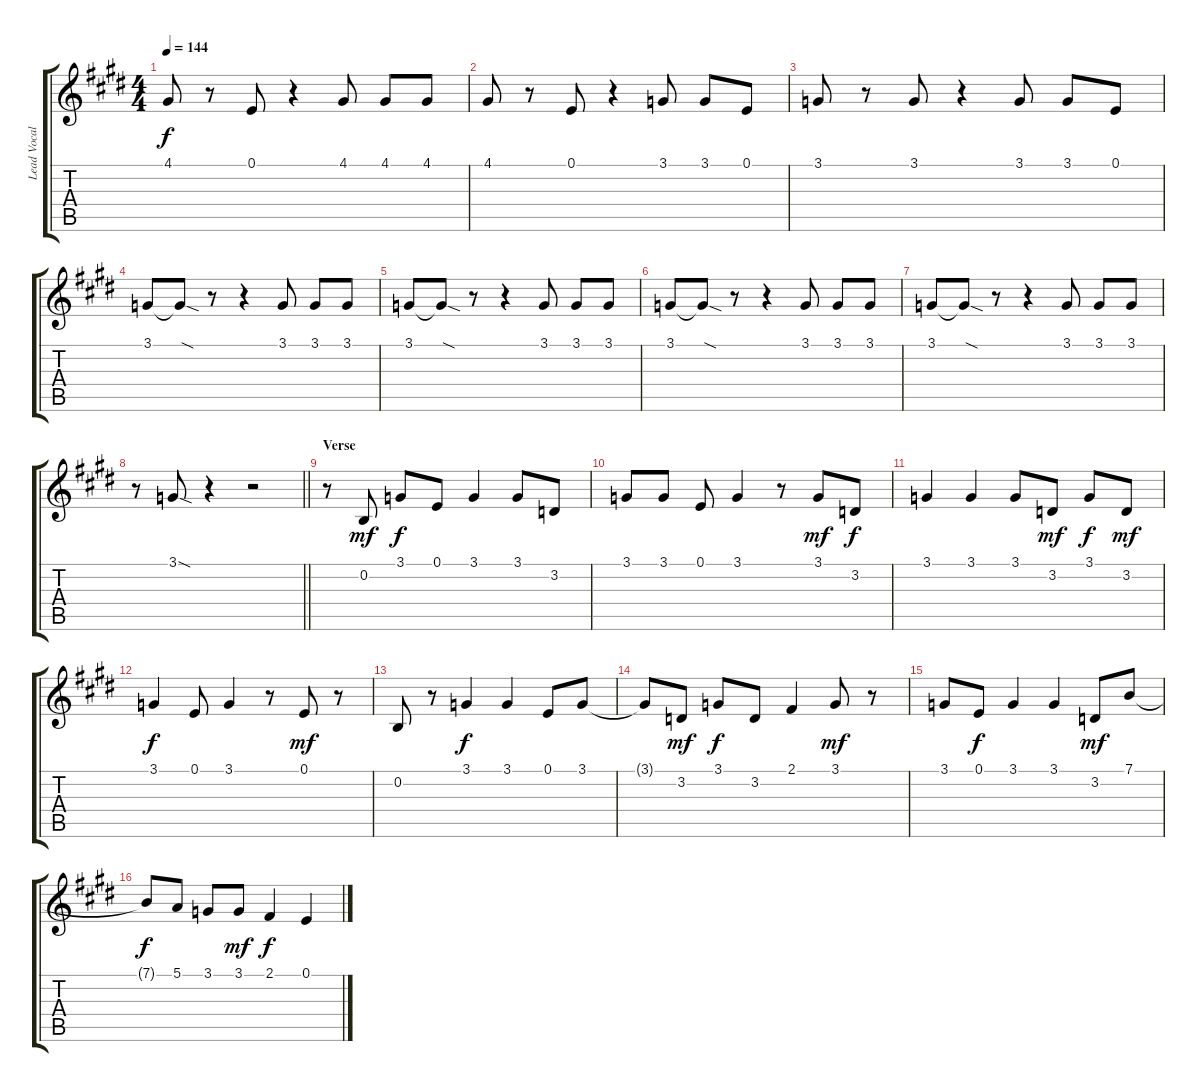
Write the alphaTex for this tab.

\track ("Lead Vocals" "Lead Vocal") {instrument lead3calliope}
\staff {score tabs}
\tuning (E4 B3 G3 D3 A2 E2) {hide}
\ts (4 4)
\tempo 144
\clef g2
\ks e
4.1.8{dy f} r.8 0.1.8 r.4 4.1.8 4.1.8 4.1.8 |
4.1.8 r.8 0.1.8 r.4 3.1.8 3.1.8 0.1.8 |
3.1.8 r.8 3.1.8 r.4 3.1.8 3.1.8 0.1.8 |
3.1.8 3.1{sod t}.8 r.8 r.4 3.1.8 3.1.8 3.1.8 |
3.1.8 3.1{sod t}.8 r.8 r.4 3.1.8 3.1.8 3.1.8 |
3.1.8 3.1{sod t}.8 r.8 r.4 3.1.8 3.1.8 3.1.8 |
3.1.8 3.1{sod t}.8 r.8 r.4 3.1.8 3.1.8 3.1.8 |
\barLineRight lightlight
r.8 3.1{sod}.8 r.4 r.2 |
\section ("" "Verse")
r.8 0.2.8{dy mf} 3.1.8{dy f} 0.1.8 3.1.4 3.1.8 3.2.8 |
3.1.8 3.1.8 0.1.8 3.1.4 r.8 3.1.8{dy mf} 3.2.8{dy f} |
3.1.4 3.1.4 3.1.8 3.2.8{dy mf} 3.1.8{dy f} 3.2.8{dy mf} |
3.1.4{dy f} 0.1.8 3.1.4 r.8 0.1.8{dy mf} r.8 |
0.2.8 r.8 3.1.4{dy f} 3.1.4 0.1.8 3.1.8 |
3.1{t}.8 3.2.8{dy mf} 3.1.8{dy f} 3.2.8 2.1.4 3.1.8{dy mf} r.8 |
3.1.8 0.1.8{dy f} 3.1.4 3.1.4 3.2.8{dy mf} 7.1.8 |
7.1{t}.8{dy f} 5.1.8 3.1.8 3.1.8{dy mf} 2.1.4{dy f} 0.1.4
